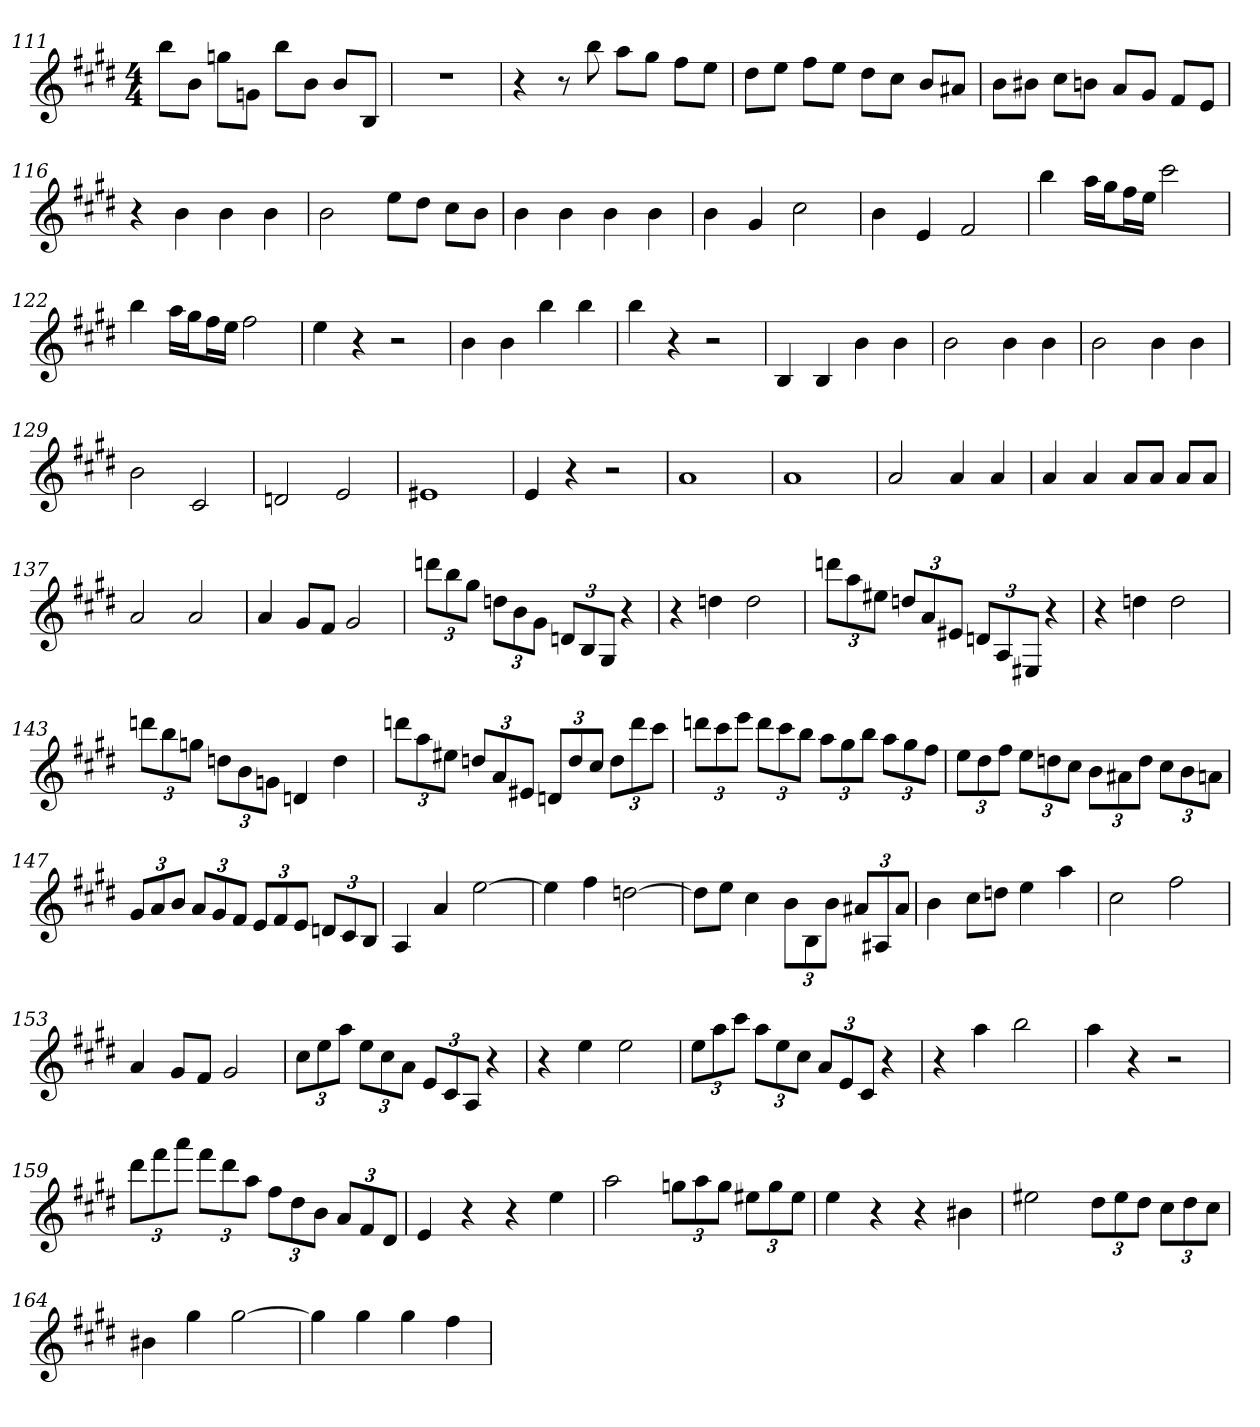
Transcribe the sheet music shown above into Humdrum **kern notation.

**kern
*part1
*staff1
*clefG2
*k[f#c#g#d#]
*E:
*M4/4
=111
8bb\L
8b\J
8ggn\L
8gn\J
8bb\L
8b\J
8b/L
8B/J
=112
1r
=113
4r
8r
8bb
8aa\L
8gg#\J
8ff#\L
8ee\J
=114
8dd#\L
8ee\J
8ff#\L
8ee\J
8dd#\L
8cc#\J
8b/L
8a#X/J
=115
8b\L
8b#X\J
8cc#\L
8bn\J
8a/L
8g#/J
8f#/L
8e/J
=116
4r
4b
4b
4b
=117
2b
8ee\L
8dd#\J
8cc#\L
8b\J
=118
4b
4b
4b
4b
=119
4b
4g#
2cc#
=120
4b
4e
2f#
=121
4bb
16aa\LL
16gg#\J
16ff#\L
16ee\JJ
2ccc#
=122
4bb
16aa\LL
16gg#\J
16ff#\L
16ee\JJ
2ff#
=123
4ee
4r
2r
=124
4b
4b
4bb
4bb
=125
4bb
4r
2r
=126
4B
4B
4b
4b
=127
2b
4b
4b
=128
2b
4b
4b
=129
2b
2c#
=130
2dn
2e
=131
1e#X
=132
4e
4r
2r
=133
1a
=134
1a
=135
2a
4a
4a
=136
4a
4a
8a/L
8a/J
8a/L
8a/J
=137
2a
2a
=138
4a
8g#/L
8f#/J
2g#
=139
12dddn\L
12bb\
12gg#\J
12ddn\L
12b\
12g#\J
12dn/L
12B/
12G#/J
4r
=140
4r
4ddn
2dd
=141
12dddn\L
12aa\
12ee#X\J
12ddn/L
12a/
12e#X/J
12dn/L
12A/
12E#X/J
4r
=142
4r
4ddn
2dd
=143
12dddn\L
12bb\
12ggn\J
12ddn\L
12b\
12gn\J
4dn
4dd
=144
12dddn\L
12aa\
12ee#X\J
12ddn/L
12a/
12e#X/J
12dn/L
12dd/
12cc#/J
12dd\L
12ddd\
12ccc#\J
=145
12dddn\L
12ccc#\
12eee\J
12ddd\L
12ccc#\
12bb\J
12aa\L
12gg#\
12bb\J
12aa\L
12gg#\
12ff#\J
=146
12ee\L
12dd#\
12ff#\J
12ee\L
12ddn\
12cc#\J
12b\L
12a#X\
12dd\J
12cc#\L
12b\
12an\J
=147
12g#/L
12a/
12b/J
12a/L
12g#/
12f#/J
12e/L
12f#/
12e/J
12dn/L
12c#/
12B/J
=148
4A
4a
[2ee
=149
4ee]
4ff#
[2ddn
=150
8dd\L]
8ee\J
4cc#
12b\L
12B\
12b\J
12a#X/L
12A#X/
12a#/J
=151
4b
8cc#\L
8ddn\J
4ee
4aa
=152
2cc#
2ff#
=153
4a
8g#/L
8f#/J
2g#
=154
12cc#\L
12ee\
12aa\J
12ee\L
12cc#\
12a\J
12e/L
12c#/
12A/J
4r
=155
4r
4ee
2ee
=156
12ee\L
12aa\
12ccc#\J
12aa\L
12ee\
12cc#\J
12a/L
12e/
12c#/J
4r
=157
4r
4aa
2bb
=158
4aa
4r
2r
=159
12ddd#\L
12fff#\
12aaa\J
12fff#\L
12ddd#\
12aa\J
12ff#\L
12dd#\
12b\J
12a/L
12f#/
12d#/J
=160
4e
4r
4r
4ee
=161
2aa
12ggn\L
12aa\
12gg\J
12ee#X\L
12gg\
12ee#\J
=162
4ee
4r
4r
4b#X
=163
2ee#X
12dd#\L
12ee#\
12dd#\J
12cc#\L
12dd#\
12cc#\J
=164
4b#X
4gg#
[2gg#
=165
4gg#]
4gg#
4gg#
4ff#
=
*-
